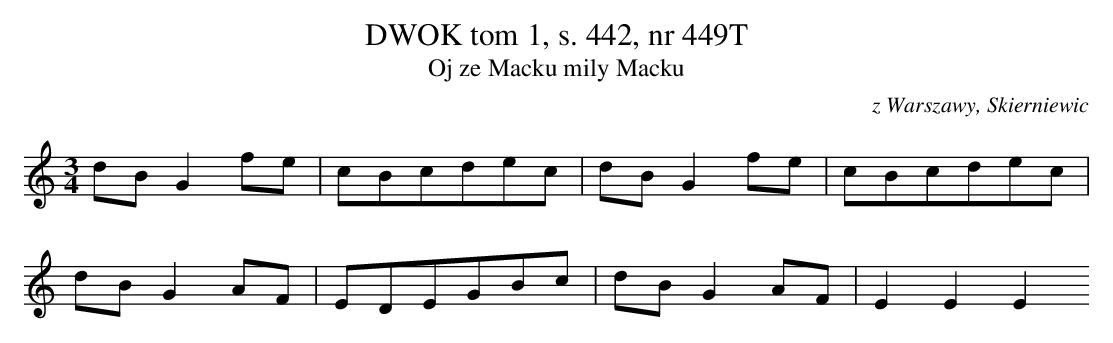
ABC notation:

X:1
T: DWOK tom 1, s. 442, nr 449T
T: Oj ze Macku mily Macku
O: z Warszawy, Skierniewic
M: 3/4
L: 1/8
K: C
dBG2fe | cBcdec | dBG2fe | cBcdec |
dBG2AF | EDEGBc | dBG2AF | E2E2E2
